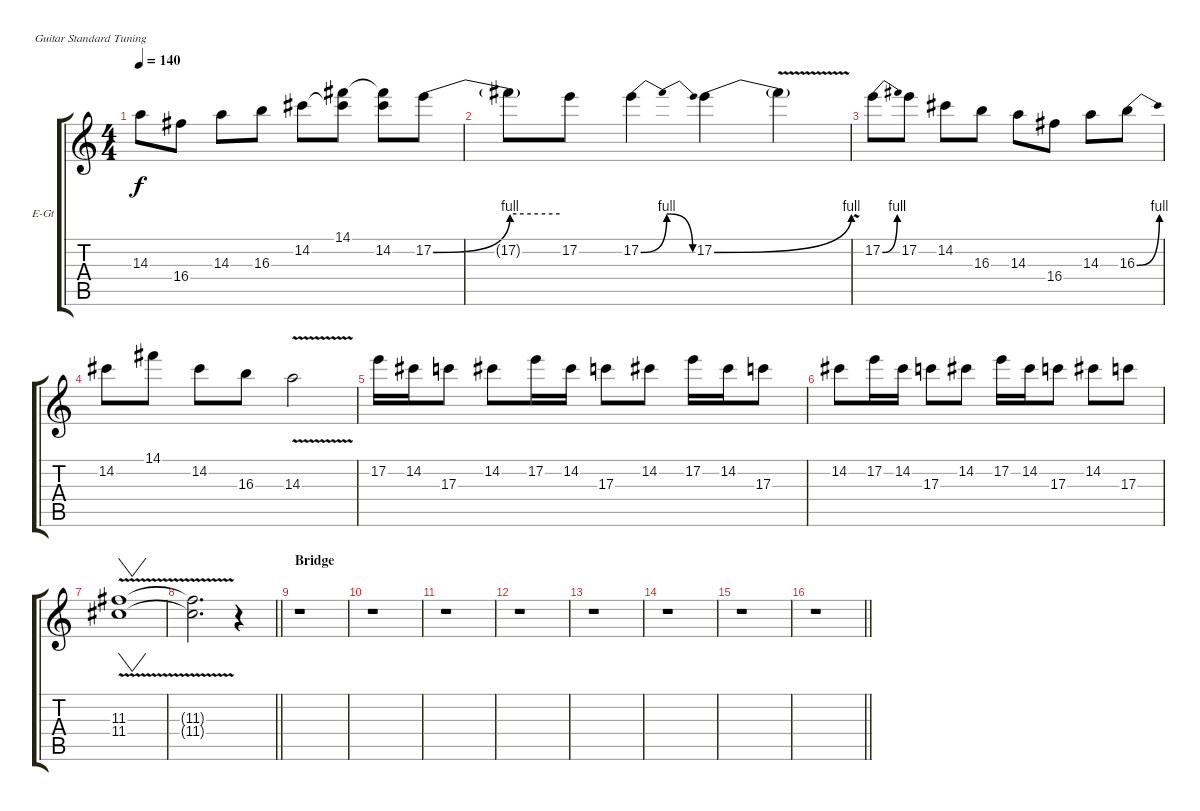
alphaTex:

\bracketExtendMode groupsimilarinstruments
\firstSystemTrackNameOrientation horizontal
\otherSystemsTrackNameOrientation horizontal
\track ("Guitar" "E-Gt") {instrument distortionguitar}
\staff {score tabs}
\tuning (E4 B3 G3 D3 A2 E2)
\ts (4 4)
\tempo 140
\clef g2
\ks c
14.3.8{dy f} 16.4.8 14.3.8 16.3.8 14.2.8 (14.1 14.2{t}).8 (14.1{t} 14.2).8 17.2{be (bend 0 0 60 4)}.8 |
17.2{be (hold 0 4 60 4) t}.8 17.2.8 17.2{be (bendrelease 0 0 30 4 30 4 60 0)}.4 17.2{be (bend 0 0 60 4)}.4 17.2{v t}.4 |
17.2{be (bend 0 0 60 4)}.8 17.2.8 14.2.8 16.3.8 14.3.8 16.4.8 14.3.8 16.3{be (bend 0 0 60 4)}.8 |
14.2.8 14.1.8 14.2.8 16.3.8 14.3{v}.2 |
17.2.16 14.2.16 17.3.8 14.2.8 17.2.16 14.2.16 17.3.8 14.2.8 17.2.16 14.2.16 17.3.8 |
14.2.8 17.2.16 14.2.16 17.3.8 14.2.8 17.2.16 14.2.16 17.3.8 14.2.8 17.3.8 |
(11.3{v} 11.4{v}).1{vw} |
\barLineRight lightlight
(11.3{v t} 11.4{v t}).2{d} r.4 |
\section ("" "Bridge")
r.1 |
r.1 |
r.1 |
r.1 |
r.1 |
r.1 |
r.1 |
\barLineRight lightlight
r.1
